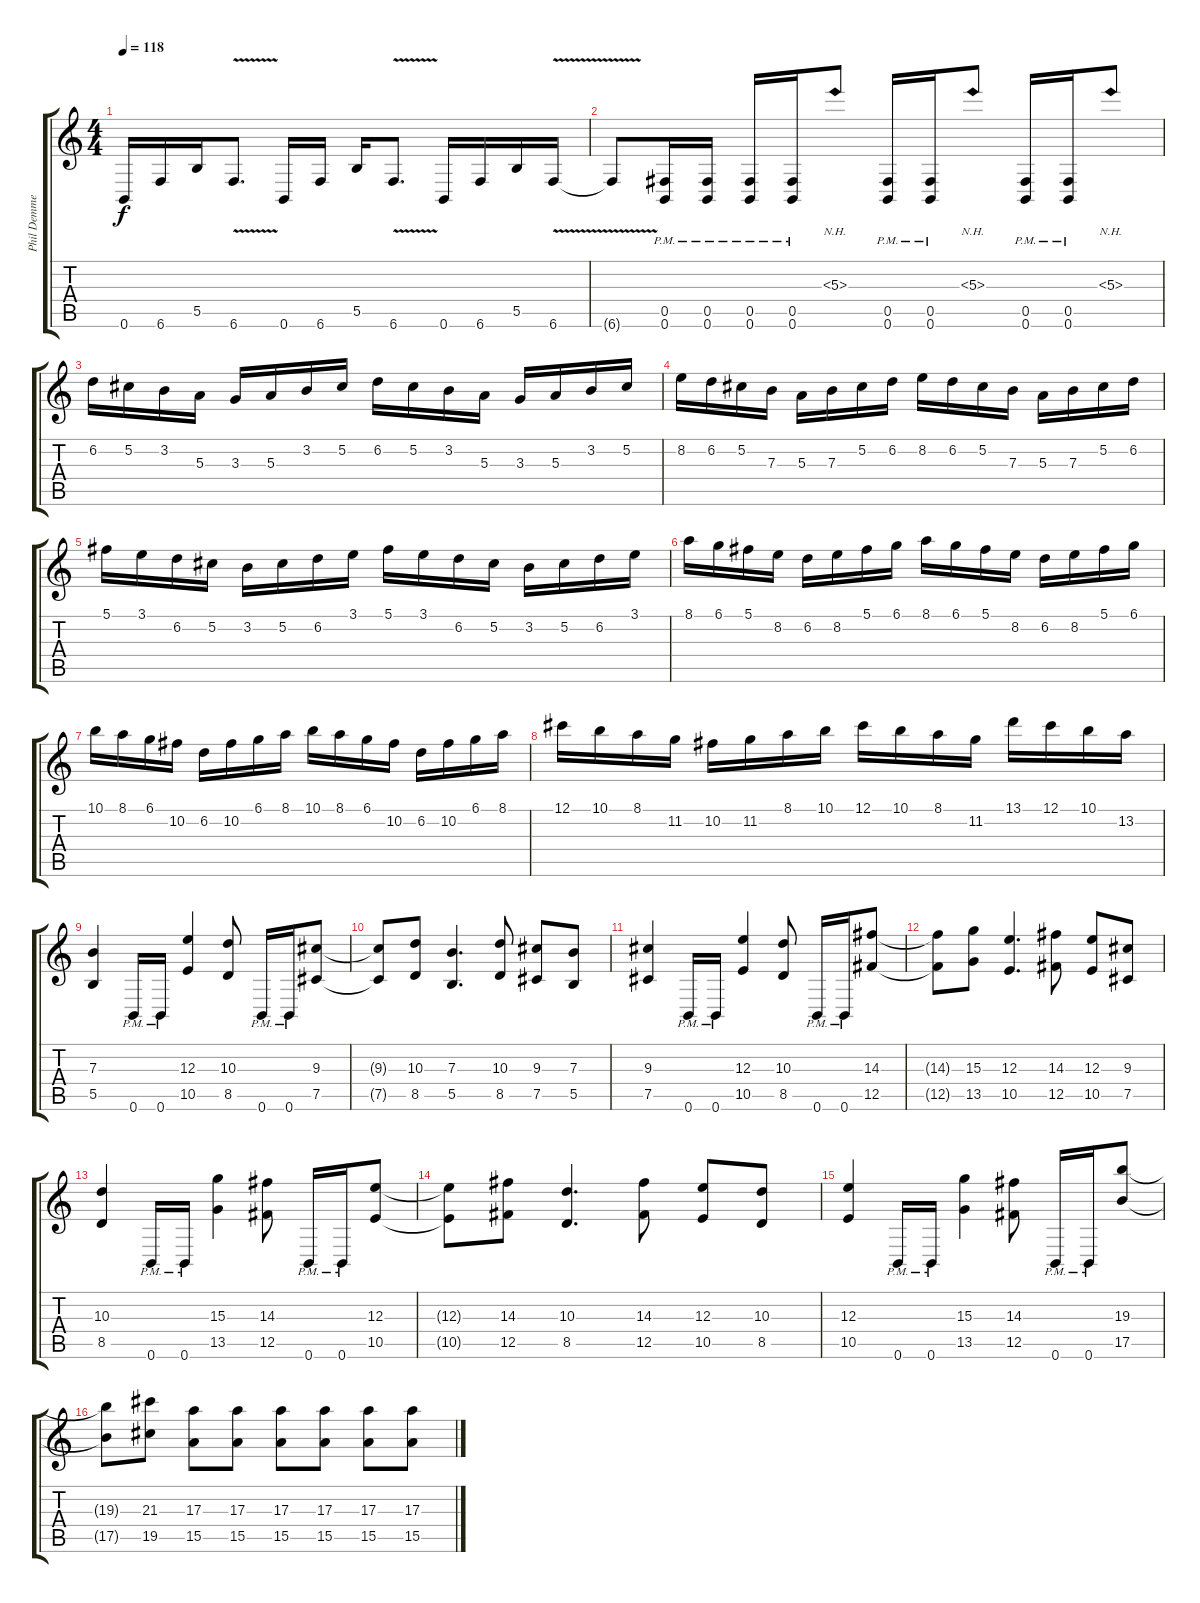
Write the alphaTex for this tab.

\track ("Phil Demmel" "Phil Demme") {instrument electricguitarclean}
\staff {score tabs}
\tuning (Db4 Ab3 E3 B2 Gb2 B1) {hide}
\ts (4 4)
\tempo 118
\clef g2
\ks c
0.6.16{dy f} 6.6.16 5.5.16 6.6{v}.8{d} 0.6.16 6.6.16 5.5.16 6.6{v}.8{d} 0.6.16 6.6.16 5.5.16 6.6{v}.16 |
6.6{t}.8 (0.5{pm} 0.6{pm}).16 (0.5{pm} 0.6{pm}).16 (0.5{pm} 0.6{pm}).16 (0.5{pm} 0.6{pm}).16 5.3{nh}.8 (0.5{pm} 0.6{pm}).16 (0.5{pm} 0.6{pm}).16 5.3{nh}.8 (0.5{pm} 0.6{pm}).16 (0.5{pm} 0.6{pm}).16 5.3{nh}.8 |
6.2.16 5.2.16 3.2.16 5.3.16 3.3.16 5.3.16 3.2.16 5.2.16 6.2.16 5.2.16 3.2.16 5.3.16 3.3.16 5.3.16 3.2.16 5.2.16 |
8.2.16 6.2.16 5.2.16 7.3.16 5.3.16 7.3.16 5.2.16 6.2.16 8.2.16 6.2.16 5.2.16 7.3.16 5.3.16 7.3.16 5.2.16 6.2.16 |
5.1.16 3.1.16 6.2.16 5.2.16 3.2.16 5.2.16 6.2.16 3.1.16 5.1.16 3.1.16 6.2.16 5.2.16 3.2.16 5.2.16 6.2.16 3.1.16 |
8.1.16 6.1.16 5.1.16 8.2.16 6.2.16 8.2.16 5.1.16 6.1.16 8.1.16 6.1.16 5.1.16 8.2.16 6.2.16 8.2.16 5.1.16 6.1.16 |
10.1.16 8.1.16 6.1.16 10.2.16 6.2.16 10.2.16 6.1.16 8.1.16 10.1.16 8.1.16 6.1.16 10.2.16 6.2.16 10.2.16 6.1.16 8.1.16 |
12.1.16 10.1.16 8.1.16 11.2.16 10.2.16 11.2.16 8.1.16 10.1.16 12.1.16 10.1.16 8.1.16 11.2.16 13.1.16 12.1.16 10.1.16 13.2.16 |
(7.3 5.5).4 0.6{pm}.16 0.6{pm}.16 (12.3 10.5).4 (10.3 8.5).8 0.6{pm}.16 0.6{pm}.16 (9.3 7.5).8 |
(9.3{t} 7.5{t}).8 (10.3 8.5).8 (7.3 5.5).4{d} (10.3 8.5).8 (9.3 7.5).8 (7.3 5.5).8 |
(9.3 7.5).4 0.6{pm}.16 0.6{pm}.16 (12.3 10.5).4 (10.3 8.5).8 0.6{pm}.16 0.6{pm}.16 (14.3 12.5).8 |
(14.3{t} 12.5{t}).8 (15.3 13.5).8 (12.3 10.5).4{d} (14.3 12.5).8 (12.3 10.5).8 (9.3 7.5).8 |
(10.3 8.5).4 0.6{pm}.16 0.6{pm}.16 (15.3 13.5).4 (14.3 12.5).8 0.6{pm}.16 0.6{pm}.16 (12.3 10.5).8 |
(12.3{t} 10.5{t}).8 (14.3 12.5).8 (10.3 8.5).4{d} (14.3 12.5).8 (12.3 10.5).8 (10.3 8.5).8 |
(12.3 10.5).4 0.6{pm}.16 0.6{pm}.16 (15.3 13.5).4 (14.3 12.5).8 0.6{pm}.16 0.6{pm}.16 (19.3 17.5).8 |
(19.3{t} 17.5{t}).8 (21.3 19.5).8 (17.3 15.5).8 (17.3 15.5).8 (17.3 15.5).8 (17.3 15.5).8 (17.3 15.5).8 (17.3 15.5).8
